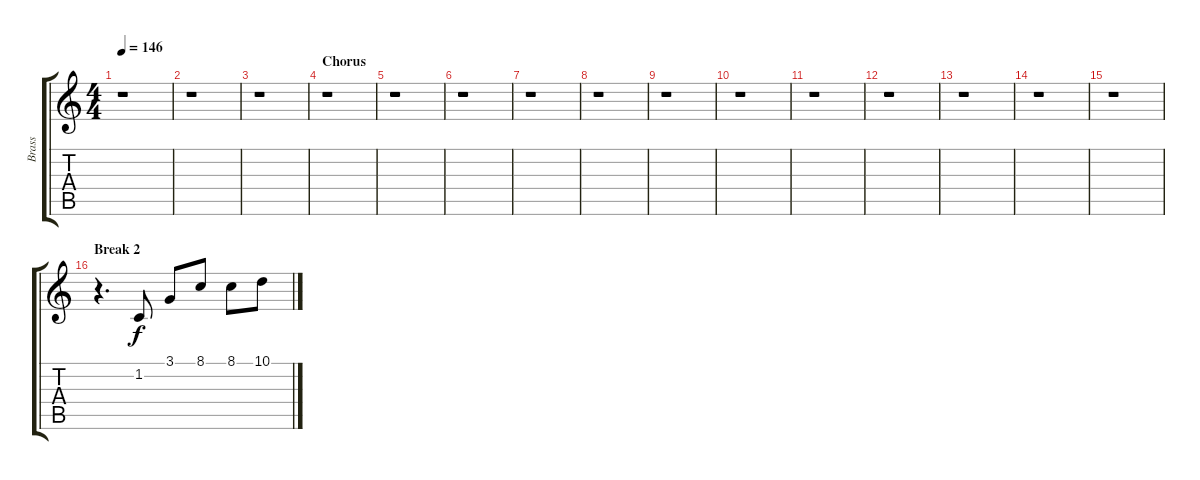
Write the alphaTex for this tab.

\track ("Brass" "Brass") {instrument synthstrings2}
\staff {score tabs}
\tuning (E4 B3 G3 D3 A2 E2) {hide}
\ts (4 4)
\tempo 146
\clef g2
\ks c
r.1{dy f} |
r.1 |
r.1 |
\section ("" "Chorus")
r.1 |
r.1 |
r.1 |
r.1 |
r.1 |
r.1 |
r.1 |
r.1 |
r.1 |
r.1 |
r.1 |
r.1 |
\section ("" "Break 2")
r.4{d volume 13} 1.2.8 3.1.8 8.1.8 8.1.8 10.1.8
